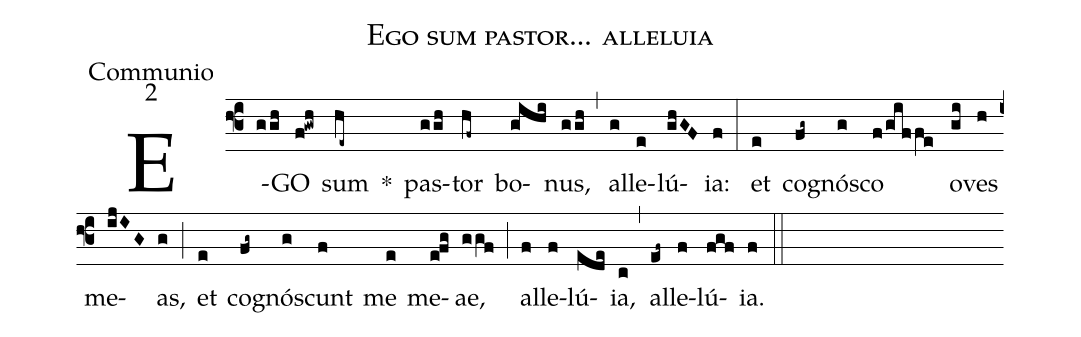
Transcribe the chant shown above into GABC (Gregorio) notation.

name:Ego sum pastor... alleluia;
office-part:Communio;
mode:2;
%%
(f3) E(ggh)GO(f!gwh) sum(he~) *() pas(ggh)tor(hf~) bo(gihi)nus,(ggh) (,) al(g)le(e)lú(ghGF)ia:(f) (:) et(e) co(fg~)gnó(g)sco(f/giffe) o(gi)ves(h) me(ijIG)as,(g) (;) et(e) co(fg~)gnó(g)scunt(f) me(e) me(e!fg)ae,(ggf) (;) al(f)le(f)lú(ede)ia,(c) (,) al(ef~)le(f)lú(fgf)ia.(f) (::)
